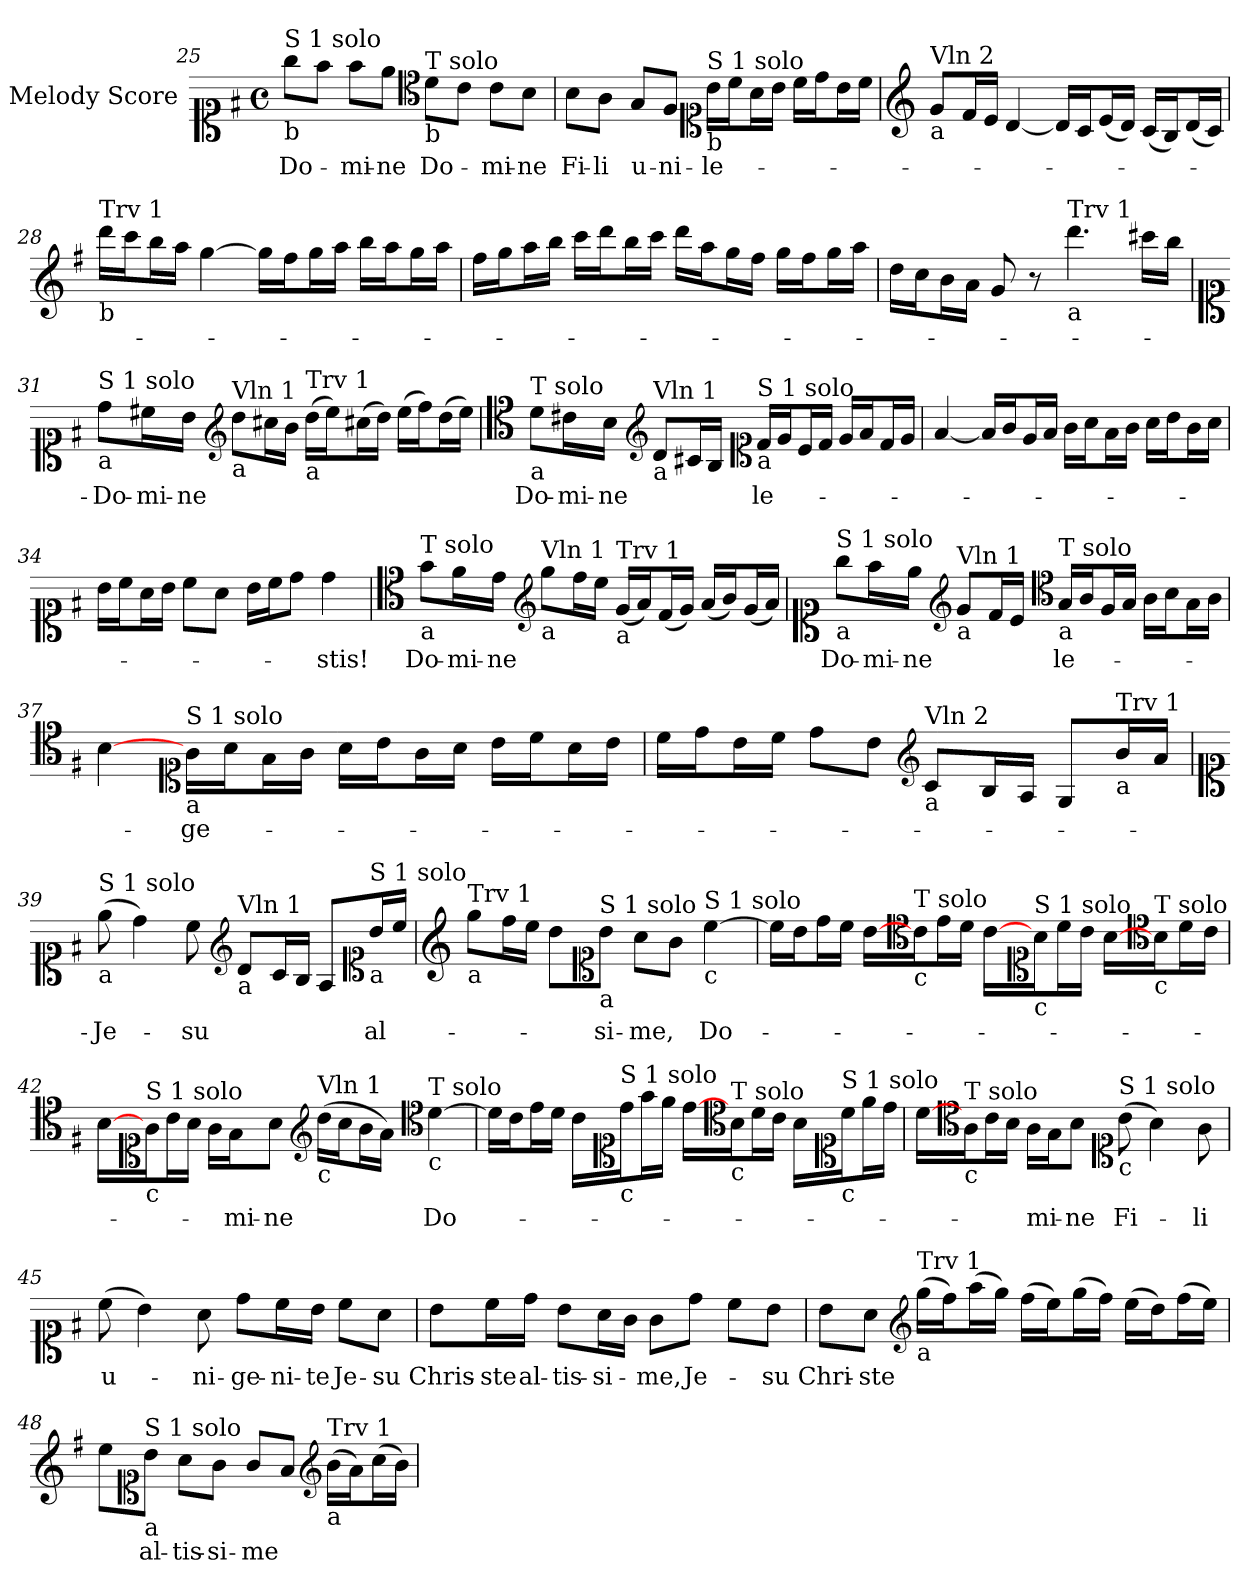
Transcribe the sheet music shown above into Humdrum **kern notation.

**kern	**text
*part1	*part1
*staff1	*staff1
*I"Melody Score	*
*clefC1	*
*k[f#]	*
*M4/4	*
*met(c)	*
=25	=25
!LO:TX:a:t=S 1 solo	!
!LO:TX:b:t=b	!
!	!LO:LY:b
8gg\L	Do-
8ff#\J	.
!	!LO:LY:b
8ff#\L	-mi-
!	!LO:LY:b
8ee\J	-ne
*clefC4	*
!LO:TX:a:t=T solo	!
!LO:TX:b:t=b	!
!	!LO:LY:b
8d\L	Do-
8c\J	.
!	!LO:LY:b
8c\L	-mi-
!	!LO:LY:b
8B\J	-ne
=26	=26
!	!LO:LY:b
8B\L	Fi-
!	!LO:LY:b
8A\J	-li
!	!LO:LY:b
8G/L	u-
!	!LO:LY:b
8F#/J	-ni-
*clefC1	*
!LO:TX:a:t=S 1 solo	!
!LO:TX:b:t=b	!
!	!LO:LY:b
16b\LL	-le-
16cc\J	.
16a\L	.
16b\JJ	.
16cc\LL	.
16dd\J	.
16b\L	.
16cc\JJ	.
=27	=27
*clefG2	*
!LO:TX:a:t=Vln 2	!
!LO:TX:b:t=a	!
8g/L	.
16f#/L	.
16e/JJ	.
[4d/	.
16d/LL]	.
16c/J	.
(16e/L	.
16d/JJ)	.
(16c/LL	.
16B/J)	.
(16d/L	.
16c/JJ)	.
=28	=28
!LO:TX:a:t=Trv 1	!
!LO:TX:b:t=b	!
16ddd\LL	.
16ccc\J	.
16bb\L	.
16aa\JJ	.
[4gg\	.
16gg\LL]	.
16ff#\J	.
16gg\L	.
16aa\JJ	.
16bb\LL	.
16aa\J	.
16gg\L	.
16aa\JJ	.
=29	=29
16ff#\LL	.
16gg\J	.
16aa\L	.
16bb\JJ	.
16ccc\LL	.
16ddd\J	.
16bb\L	.
16ccc\JJ	.
16ddd\LL	.
16aa\J	.
16gg\L	.
16ff#\JJ	.
16gg\LL	.
16ff#\J	.
16gg\L	.
16aa\JJ	.
=30	=30
16dd\LL	.
16cc\J	.
16b\L	.
16a\JJ	.
8g/	.
8r	.
!LO:TX:a:t=Trv 1	!
!LO:TX:b:t=a	!
4.ddd\	.
16ccc#X\LL	.
16bb\JJ	.
=31	=31
*clefC1	*
!LO:TX:a:t=S 1 solo	!
!LO:TX:b:t=a	!
!	!LO:LY:b
8dd\L	Do-
!	!LO:LY:b
16cc#X\L	-mi-
!	!LO:LY:b
16b\JJ	-ne
*clefG2	*
!LO:TX:a:t=Vln 1	!
!LO:TX:b:t=a	!
8dd\L	.
16cc#X\L	.
16b\JJ	.
!LO:TX:a:t=Trv 1	!
!LO:TX:b:t=a	!
(16dd\LL	.
16ee\J)	.
(16cc#X\L	.
16dd\JJ)	.
(16ee\LL	.
16ff#\J)	.
(16dd\L	.
16ee\JJ)	.
=32	=32
*clefC4	*
!LO:TX:a:t=T solo	!
!LO:TX:b:t=a	!
!	!LO:LY:b
8d\L	Do-
!	!LO:LY:b
16c#X\L	-mi-
!	!LO:LY:b
16B\JJ	-ne
*clefG2	*
!LO:TX:a:t=Vln 1	!
!LO:TX:b:t=a	!
8d/L	.
16c#X/L	.
16B/JJ	.
*clefC1	*
!LO:TX:a:t=S 1 solo	!
!LO:TX:b:t=a	!
!	!LO:LY:b
16d/LL	-le-
16e/J	.
16c#/L	.
16d/JJ	.
16e/LL	.
16f#/J	.
16d/L	.
16e/JJ	.
=33	=33
[4f#/	.
16f#/LL]	.
16g/J	.
16e/L	.
16f#/JJ	.
16g\LL	.
16a\J	.
16f#\L	.
16g\JJ	.
16a\LL	.
16b\J	.
16g\L	.
16a\JJ	.
=34	=34
16b\LL	.
16cc\J	.
16a\L	.
16b\JJ	.
8cc\L	.
8a\J	.
16b\LL	.
16cc\J	.
8dd\J	.
!	!LO:LY:b
4dd\	-stis!
=35	=35
*clefC4	*
!LO:TX:a:t=T solo	!
!LO:TX:b:t=a	!
!	!LO:LY:b
8g\L	Do-
!	!LO:LY:b
16f#\L	-mi-
!	!LO:LY:b
16e\JJ	-ne
*clefG2	*
!LO:TX:a:t=Vln 1	!
!LO:TX:b:t=a	!
8gg\L	.
16ff#\L	.
16ee\JJ	.
!LO:TX:a:t=Trv 1	!
!LO:TX:b:t=a	!
(16g/LL	.
16a/J)	.
(16f#/L	.
16g/JJ)	.
(16a/LL	.
16b/J)	.
(16g/L	.
16a/JJ)	.
=36	=36
*clefC1	*
!LO:TX:a:t=S 1 solo	!
!LO:TX:b:t=a	!
!	!LO:LY:b
8gg\L	Do-
!	!LO:LY:b
16ff#\L	-mi-
!	!LO:LY:b
16ee\JJ	-ne
*clefG2	*
!LO:TX:a:t=Vln 1	!
!LO:TX:b:t=a	!
8g/L	.
16f#/L	.
16e/JJ	.
*clefC4	*
!LO:TX:a:t=T solo	!
!LO:TX:b:t=a	!
!	!LO:LY:b
16G/LL	-le-
16A/J	.
16F#/L	.
16G/JJ	.
16A\LL	.
16B\J	.
16G\L	.
16A\JJ	.
=37	=37
[4B\	.
*clefC1	*
!LO:TX:a:t=S 1 solo	!
!LO:TX:b:t=a	!
!	!LO:LY:b
16g\LL	-ge-
16a\J	.
16f#\L	.
16g\JJ	.
16a\LL	.
16b\J	.
16g\L	.
16a\JJ	.
16b\LL	.
16cc\J	.
16a\L	.
16b\JJ	.
=38	=38
16cc\LL	.
16dd\J	.
16b\L	.
16cc\JJ	.
8dd\L	.
8b\J	.
*clefG2	*
!LO:TX:a:t=Vln 2	!
!LO:TX:b:t=a	!
8c/L	.
16B/L	.
16A/JJ	.
8G/L	.
!LO:TX:a:t=Trv 1	!
!LO:TX:b:t=a	!
16b/L	.
16a/JJ	.
=39	=39
*clefC1	*
!LO:TX:a:t=S 1 solo	!
!LO:TX:b:t=a	!
!	!LO:LY:b
(8ee\	Je-
4dd\)	.
!	!LO:LY:b
8cc\	-su
*clefG2	*
!LO:TX:a:t=Vln 1	!
!LO:TX:b:t=a	!
8d/L	.
16c/L	.
16B/JJ	.
8A/L	.
*clefC1	*
!LO:TX:a:t=S 1 solo	!
!LO:TX:b:t=a	!
!	!LO:LY:b
16b/L	al-
16cc/JJ	.
=40	=40
*clefG2	*
!LO:TX:a:t=Trv 1	!
!LO:TX:b:t=a	!
8gg\L	.
16ff#\L	.
16ee\JJ	.
8dd\L	.
*clefC1	*
!LO:TX:a:t=S 1 solo	!
!LO:TX:b:t=a	!
!	!LO:LY:b
8b\J	-si-
!	!LO:LY:b
8a\L	-me,
8g\J	.
!LO:TX:a:t=S 1 solo	!
!LO:TX:b:t=c	!
!	!LO:LY:b
[4cc\	Do-
=41	=41
16cc\LL]	.
16b\J	.
16dd\L	.
16cc\JJ	.
[16b\LL	.
*clefC4	*
!LO:TX:a:t=T solo	!
!LO:TX:b:t=c	!
16c\J	.
16e\L	.
16d\JJ	.
[16c\LL	.
*clefC1	*
!LO:TX:a:t=S 1 solo	!
!LO:TX:b:t=c	!
16a\J	.
16cc\L	.
16b\JJ	.
[16a\LL	.
*clefC4	*
!LO:TX:a:t=T solo	!
!LO:TX:b:t=c	!
16B\J	.
16d\L	.
16c\JJ	.
=42	=42
[16B\LL	.
*clefC1	*
!LO:TX:a:t=S 1 solo	!
!LO:TX:b:t=c	!
16g\J	.
16b\L	.
16a\JJ	.
16g\LL	.
!	!LO:LY:b
16f#\J	-mi-
!	!LO:LY:b
8a\J	-ne
*clefG2	*
!LO:TX:a:t=Vln 1	!
!LO:TX:b:t=c	!
(16dd\LL	.
16cc\J	.
16b\L	.
16a\JJ)	.
*clefC4	*
!LO:TX:a:t=T solo	!
!LO:TX:b:t=c	!
!	!LO:LY:b
[4d\	Do-
=43	=43
16d\LL]	.
16c\J	.
16e\L	.
16d\JJ	.
16c\LL	.
*clefC1	*
!LO:TX:a:t=S 1 solo	!
!LO:TX:b:t=c	!
16dd\J	.
16ff#\L	.
16ee\JJ	.
[16dd\LL	.
*clefC4	*
!LO:TX:a:t=T solo	!
!LO:TX:b:t=c	!
16B\J	.
16d\L	.
16c\JJ	.
16B\LL	.
*clefC1	*
!LO:TX:a:t=S 1 solo	!
!LO:TX:b:t=c	!
16cc\J	.
16ee\L	.
16dd\JJ	.
=44	=44
[16cc\LL	.
*clefC4	*
!LO:TX:a:t=T solo	!
!LO:TX:b:t=c	!
16A\J	.
16c\L	.
16B\JJ	.
16A\LL	.
!	!LO:LY:b
16G\J	-mi-
!	!LO:LY:b
8B\J	-ne
*clefC1	*
!LO:TX:a:t=S 1 solo	!
!LO:TX:b:t=c	!
!	!LO:LY:b
(8b\	Fi-
4a\)	.
!	!LO:LY:b
8g\	-li
=45	=45
!	!LO:LY:b
(8cc\	u-
4b\)	.
!	!LO:LY:b
8a\	-ni-
!	!LO:LY:b
8dd\L	-ge-
!	!LO:LY:b
16cc\L	-ni-
!	!LO:LY:b
16b\JJ	-te
!	!LO:LY:b
8cc\L	Je-
!	!LO:LY:b
8a\J	-su
=46	=46
!	!LO:LY:b
8b\L	Chris-
!	!LO:LY:b
16cc\L	-ste
!	!LO:LY:b
16dd\JJ	al-
!	!LO:LY:b
8b\L	-tis-
!	!LO:LY:b
16a\L	-si-
16g\JJ	.
!	!LO:LY:b
8g\L	-me,
!	!LO:LY:b
8dd\J	Je-
8cc\L	.
!	!LO:LY:b
8b\J	-su
=47	=47
!	!LO:LY:b
8b\L	Chri-
!	!LO:LY:b
8a\J	-ste
*clefG2	*
!LO:TX:a:t=Trv 1	!
!LO:TX:b:t=a	!
(16gg\LL	.
16ff#\J)	.
(16aa\L	.
16gg\JJ)	.
(16ff#\LL	.
16ee\J)	.
(16gg\L	.
16ff#\JJ)	.
(16ee\LL	.
16dd\J)	.
(16ff#\L	.
16ee\JJ)	.
=48	=48
8ee\L	.
*clefC1	*
!LO:TX:a:t=S 1 solo	!
!LO:TX:b:t=a	!
!	!LO:LY:b
8b\J	al-
!	!LO:LY:b
8a\L	-tis-
!	!LO:LY:b
8g\J	-si-
!	!LO:LY:b
8g/L	-me
8f#/J	.
*clefG2	*
!LO:TX:a:t=Trv 1	!
!LO:TX:b:t=a	!
(16b\LL	.
16a\J)	.
(16cc\L	.
16b\JJ)	.
=	=
*-	*-
